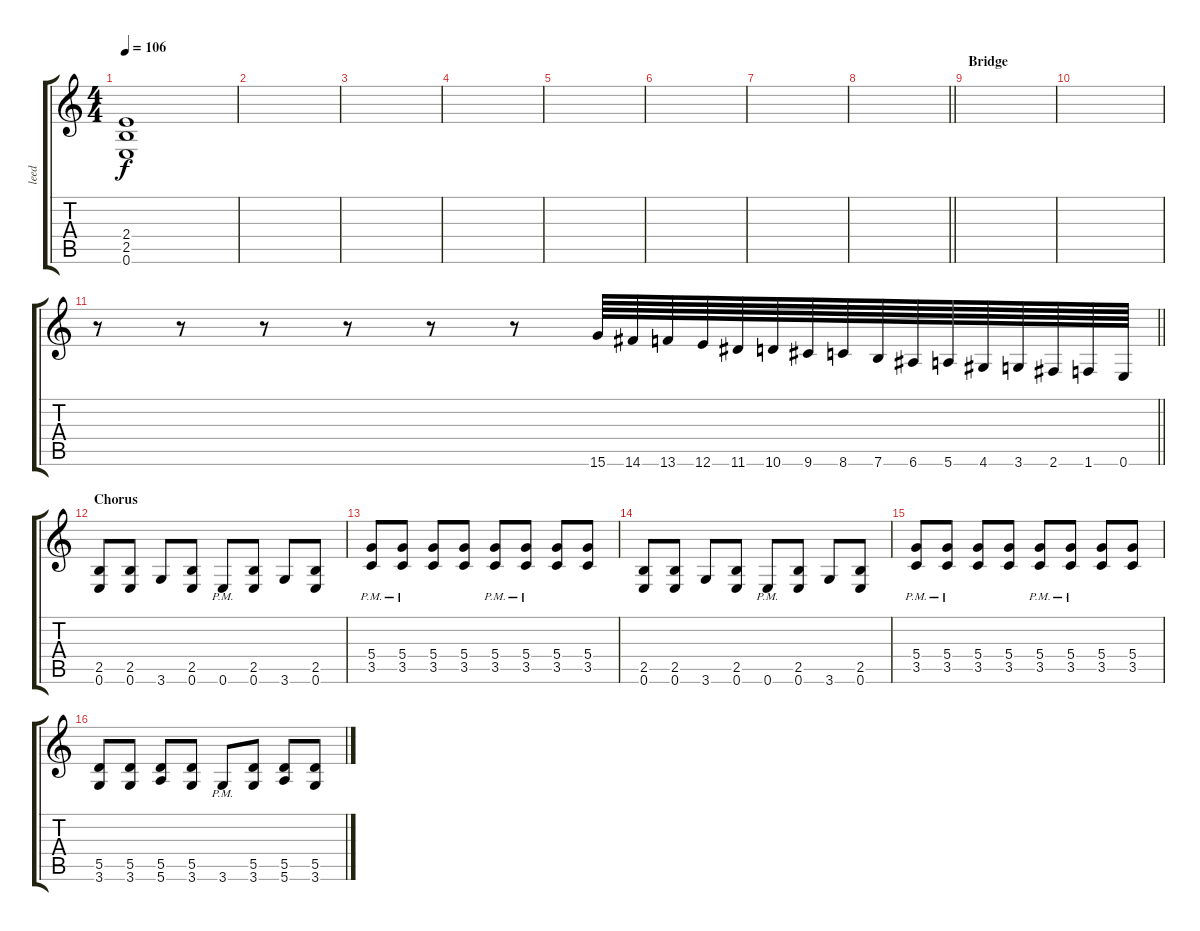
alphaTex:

\track ("leed" "leed") {instrument overdrivenguitar}
\staff {score tabs}
\tuning (E4 B3 G3 D3 A2 E2) {hide}
\ts (4 4)
\tempo 106
\clef g2
\ks c
(2.4{t} 2.5{t} 0.6{t}).1{dy f} |
|
|
|
|
|
|
\barLineRight lightlight
|
\section ("" "Bridge")
|
|
\barLineRight lightlight
r.8 r.8 r.8 r.8 r.8 r.8 15.6.64 14.6.64 13.6.64 12.6.64 11.6.64 10.6.64 9.6.64 8.6.64 7.6.64 6.6.64 5.6.64 4.6.64 3.6.64 2.6.64 1.6.64 0.6.64 |
\section ("" "Chorus")
(2.5 0.6).8 (2.5 0.6).8 3.6.8 (2.5 0.6).8 0.6{pm}.8 (2.5 0.6).8 3.6.8 (2.5 0.6).8 |
(5.4{pm} 3.5{pm}).8 (5.4{pm} 3.5{pm}).8 (5.4 3.5).8 (5.4 3.5).8 (5.4{pm} 3.5{pm}).8 (5.4{pm} 3.5{pm}).8 (5.4 3.5).8 (5.4 3.5).8 |
(2.5 0.6).8 (2.5 0.6).8 3.6.8 (2.5 0.6).8 0.6{pm}.8 (2.5 0.6).8 3.6.8 (2.5 0.6).8 |
(5.4{pm} 3.5{pm}).8 (5.4{pm} 3.5{pm}).8 (5.4 3.5).8 (5.4 3.5).8 (5.4{pm} 3.5{pm}).8 (5.4{pm} 3.5{pm}).8 (5.4 3.5).8 (5.4 3.5).8 |
(5.5 3.6).8 (5.5 3.6).8 (5.5 5.6).8 (5.5 3.6).8 3.6{pm}.8 (5.5 3.6).8 (5.5 5.6).8 (5.5 3.6).8
